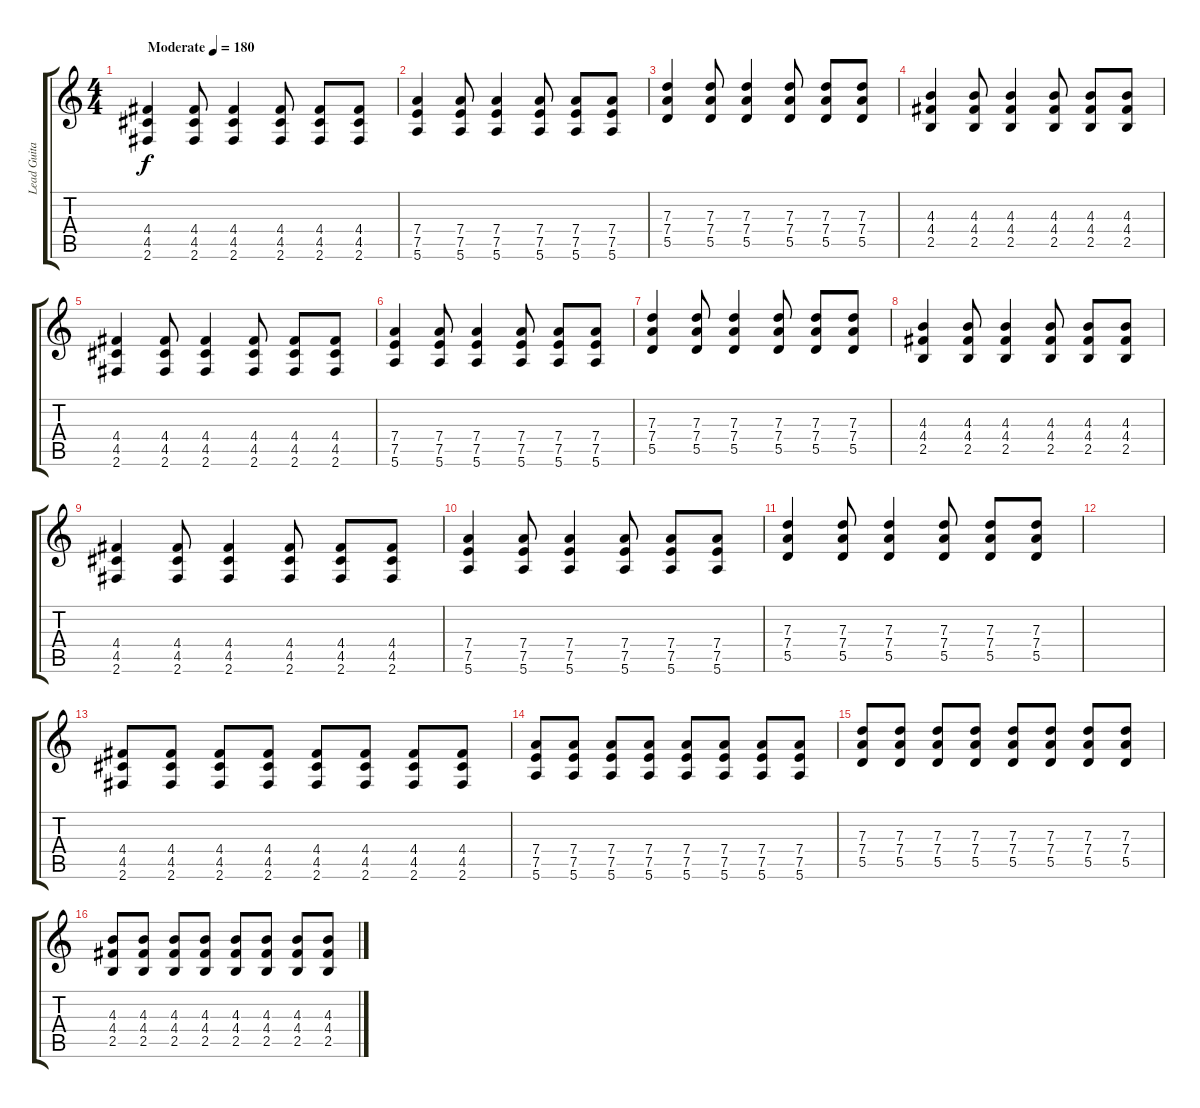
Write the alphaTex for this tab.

\track ("Lead Guitar" "Lead Guita") {instrument distortionguitar}
\staff {score tabs}
\tuning (E4 B3 G3 D3 A2 E2) {hide}
\ts (4 4)
\tempo (180 "Moderate")
\clef g2
\ks c
(4.4 4.5 2.6).4{dy f instrument distortionguitar} (4.4 4.5 2.6).8 (4.4 4.5 2.6).4 (4.4 4.5 2.6).8 (4.4 4.5 2.6).8 (4.4 4.5 2.6).8 |
(7.4 7.5 5.6).4 (7.4 7.5 5.6).8 (7.4 7.5 5.6).4 (7.4 7.5 5.6).8 (7.4 7.5 5.6).8 (7.4 7.5 5.6).8 |
(7.3 7.4 5.5).4 (7.3 7.4 5.5).8 (7.3 7.4 5.5).4 (7.3 7.4 5.5).8 (7.3 7.4 5.5).8 (7.3 7.4 5.5).8 |
(4.3 4.4 2.5).4 (4.3 4.4 2.5).8 (4.3 4.4 2.5).4 (4.3 4.4 2.5).8 (4.3 4.4 2.5).8 (4.3 4.4 2.5).8 |
(4.4 4.5 2.6).4 (4.4 4.5 2.6).8 (4.4 4.5 2.6).4 (4.4 4.5 2.6).8 (4.4 4.5 2.6).8 (4.4 4.5 2.6).8 |
(7.4 7.5 5.6).4 (7.4 7.5 5.6).8 (7.4 7.5 5.6).4 (7.4 7.5 5.6).8 (7.4 7.5 5.6).8 (7.4 7.5 5.6).8 |
(7.3 7.4 5.5).4 (7.3 7.4 5.5).8 (7.3 7.4 5.5).4 (7.3 7.4 5.5).8 (7.3 7.4 5.5).8 (7.3 7.4 5.5).8 |
(4.3 4.4 2.5).4 (4.3 4.4 2.5).8 (4.3 4.4 2.5).4 (4.3 4.4 2.5).8 (4.3 4.4 2.5).8 (4.3 4.4 2.5).8 |
(4.4 4.5 2.6).4 (4.4 4.5 2.6).8 (4.4 4.5 2.6).4 (4.4 4.5 2.6).8 (4.4 4.5 2.6).8 (4.4 4.5 2.6).8 |
(7.4 7.5 5.6).4 (7.4 7.5 5.6).8 (7.4 7.5 5.6).4 (7.4 7.5 5.6).8 (7.4 7.5 5.6).8 (7.4 7.5 5.6).8 |
(7.3 7.4 5.5).4 (7.3 7.4 5.5).8 (7.3 7.4 5.5).4 (7.3 7.4 5.5).8 (7.3 7.4 5.5).8 (7.3 7.4 5.5).8 |
|
(4.4 4.5 2.6).8 (4.4 4.5 2.6).8 (4.4 4.5 2.6).8 (4.4 4.5 2.6).8 (4.4 4.5 2.6).8 (4.4 4.5 2.6).8 (4.4 4.5 2.6).8 (4.4 4.5 2.6).8 |
(7.4 7.5 5.6).8 (7.4 7.5 5.6).8 (7.4 7.5 5.6).8 (7.4 7.5 5.6).8 (7.4 7.5 5.6).8 (7.4 7.5 5.6).8 (7.4 7.5 5.6).8 (7.4 7.5 5.6).8 |
(7.3 7.4 5.5).8 (7.3 7.4 5.5).8 (7.3 7.4 5.5).8 (7.3 7.4 5.5).8 (7.3 7.4 5.5).8 (7.3 7.4 5.5).8 (7.3 7.4 5.5).8 (7.3 7.4 5.5).8 |
(4.3 4.4 2.5).8 (4.3 4.4 2.5).8 (4.3 4.4 2.5).8 (4.3 4.4 2.5).8 (4.3 4.4 2.5).8 (4.3 4.4 2.5).8 (4.3 4.4 2.5).8 (4.3 4.4 2.5).8
